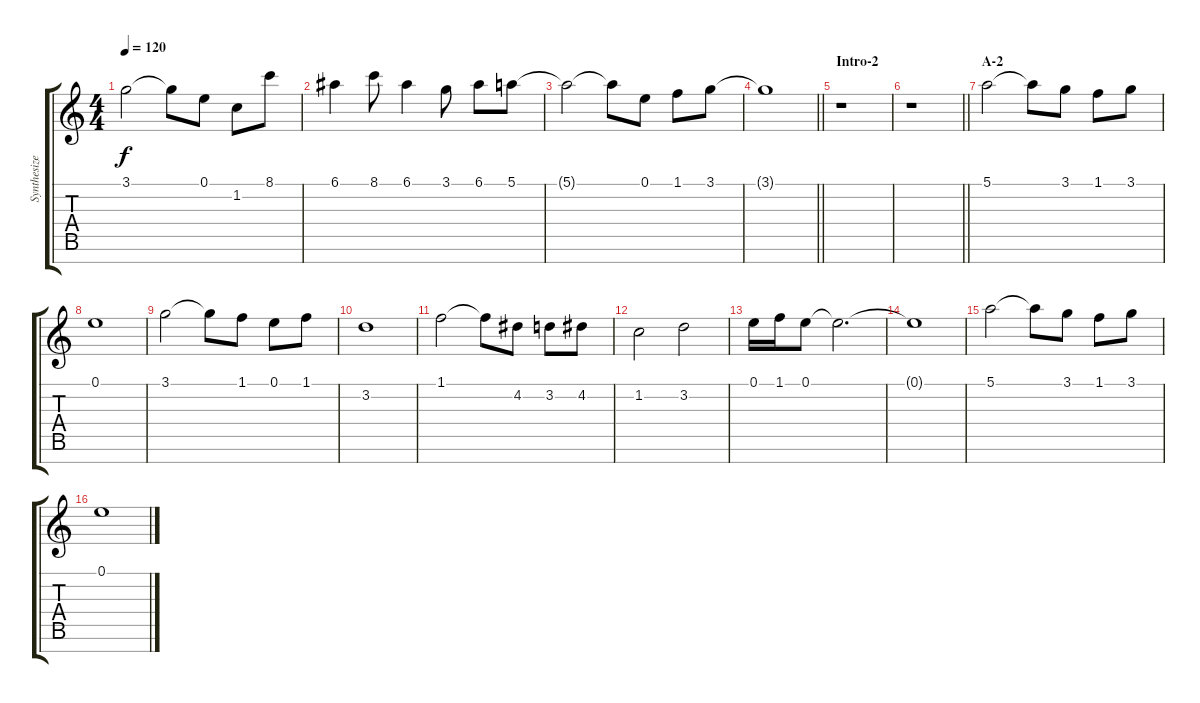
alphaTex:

\track ("Synthesizer I" "Synthesize") {instrument ocarina}
\staff {score tabs}
\tuning (E5 B4 G4 D4 A3 E3 B2) {hide}
\ts (4 4)
\tempo 120
\clef g2
\ks c
3.1.2{dy f} 3.1{t}.8 0.1.8 1.2.8 8.1.8 |
6.1.4 8.1.8 6.1.4 3.1.8 6.1.8 5.1.8 |
5.1{t}.2 5.1{t}.8 0.1.8 1.1.8 3.1.8 |
\barLineRight lightlight
3.1{t}.1 |
\section ("" "Intro-2")
r.1 |
\barLineRight lightlight
r.1 |
\section ("" "A-2")
5.1.2 5.1{t}.8 3.1.8 1.1.8 3.1.8 |
0.1.1 |
3.1.2 3.1{t}.8 1.1.8 0.1.8 1.1.8 |
3.2.1 |
1.1.2 1.1{t}.8 4.2.8 3.2.8 4.2.8 |
1.2.2 3.2.2 |
0.1.16 1.1.16 0.1.8 0.1{t}.2{d} |
0.1{t}.1 |
5.1.2 5.1{t}.8 3.1.8 1.1.8 3.1.8 |
0.1.1
